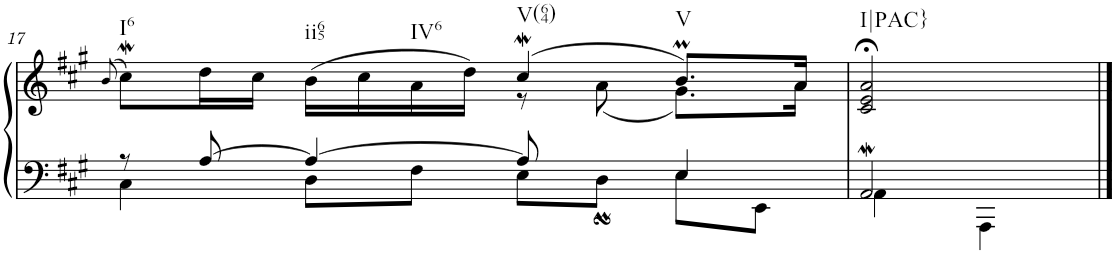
**kern	**kern
*part1	*part1
*staff2	*staff1
*I"Clavecin	*
!!LO:PB:g=z
*clefF4	*clefG2
*k[f#c#g#]	*k[f#c#g#]
*A:	*A:
*M4/4	*M4/4
*met(c)	*met(c)
=17	=17
.	(>8qb/
*^	*^
!	!	!LO:TX:b:t=I6	!
8r	4C#\	8cc#W\L)	2ryy
[>8A/	.	16dd\L	.
.	.	16cc#\JJ	.
!	!	!LO:TX:b:t=ii65	!
4A/_	8D\L	(>16b\LL	.
.	.	16cc#\	.
!	!	!LO:TX:b:t=IV6	!
.	8F#\J	16a\	.
.	.	16dd\JJ)	.
!	!	!LO:TX:b:t=V(64)	!
8A/]	8E\L	(>4cc#W/	8r
8ryy	8DMsSSs\J	.	(<8a\
!	!	!LO:TX:b:t=V	!
4E/	8E\L	8.bM/L)	8.g#\L)
.	8EE\J	.	.
.	.	16a/Jk	16a\Jk
=18	=18	=18	=18
!	!	!LO:TX:b:t=I|PAC}	!
*	*	*v	*v
2AAw/	4AA\	2c#/;< 2e/;< 2a/;<
.	4AAA\	.
*v	*v	*
==	==
*-	*-
